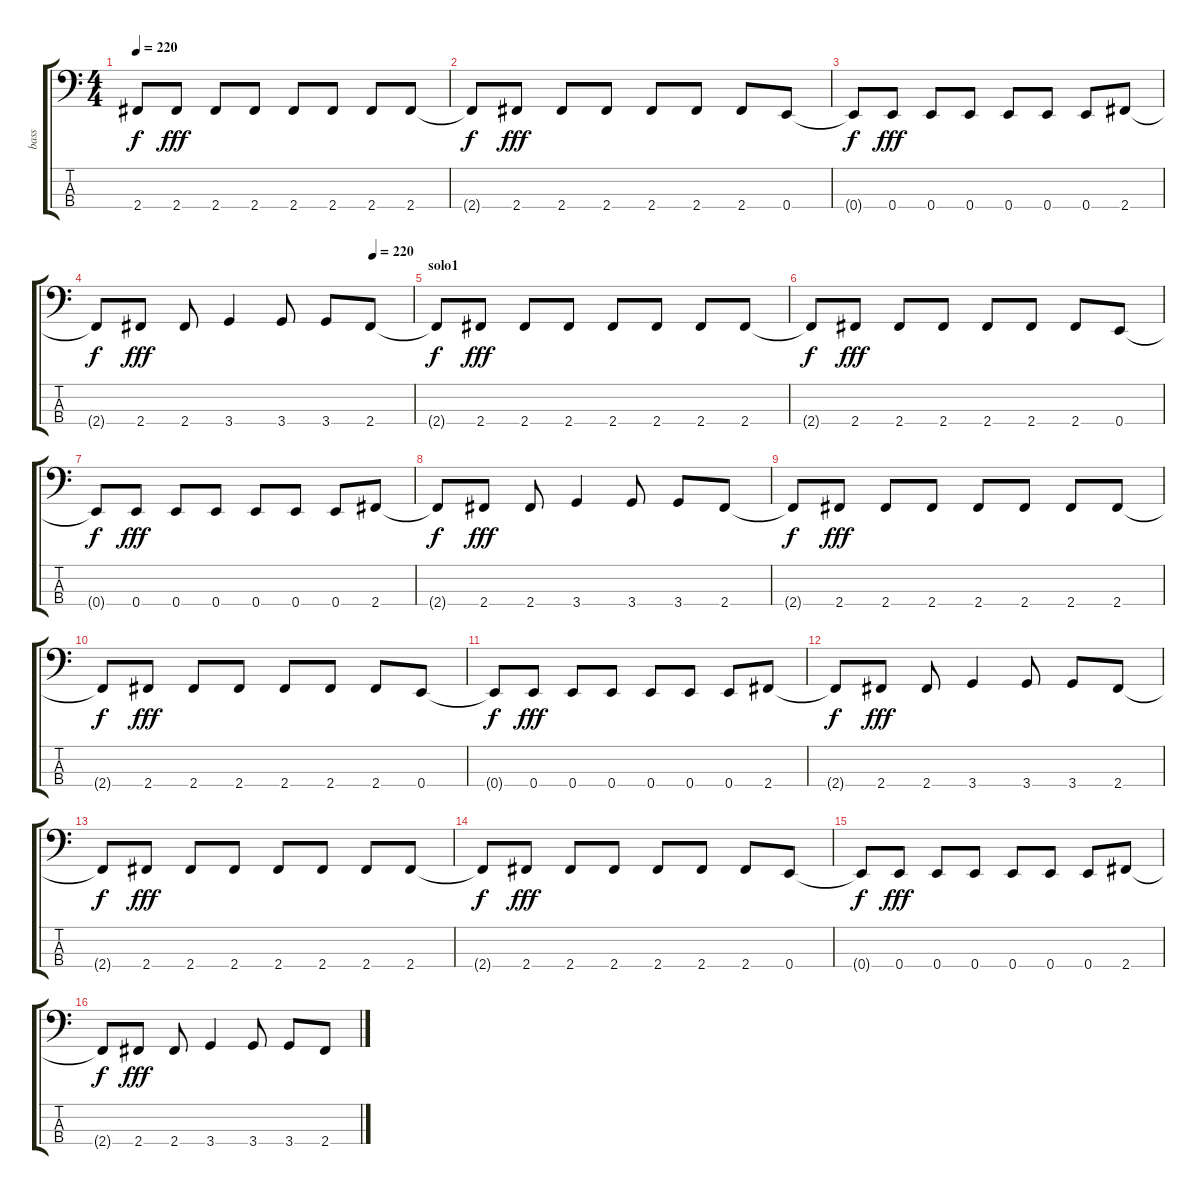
\track ("bass" "bass") {instrument electricbassfinger}
\staff {score tabs}
\tuning (G2 D2 A1 E1) {hide}
\ts (4 4)
\tempo 220
\clef f4
\ks c
2.4{t}.8{dy f} 2.4.8{dy fff} 2.4.8 2.4.8 2.4.8 2.4.8 2.4.8 2.4.8 |
2.4{t}.8{dy f} 2.4.8{dy fff} 2.4.8 2.4.8 2.4.8 2.4.8 2.4.8 0.4.8 |
0.4{t}.8{dy f} 0.4.8{dy fff} 0.4.8 0.4.8 0.4.8 0.4.8 0.4.8 2.4.8 |
\tempo (220 0.875)
2.4{t}.8{dy f} 2.4.8{dy fff} 2.4.8 3.4.4 3.4.8 3.4.8 2.4.8 |
\section ("" "solo1")
2.4{t}.8{dy f} 2.4.8{dy fff} 2.4.8 2.4.8 2.4.8 2.4.8 2.4.8 2.4.8 |
2.4{t}.8{dy f} 2.4.8{dy fff} 2.4.8 2.4.8 2.4.8 2.4.8 2.4.8 0.4.8 |
0.4{t}.8{dy f} 0.4.8{dy fff} 0.4.8 0.4.8 0.4.8 0.4.8 0.4.8 2.4.8 |
2.4{t}.8{dy f} 2.4.8{dy fff} 2.4.8 3.4.4 3.4.8 3.4.8 2.4.8 |
2.4{t}.8{dy f} 2.4.8{dy fff} 2.4.8 2.4.8 2.4.8 2.4.8 2.4.8 2.4.8 |
2.4{t}.8{dy f} 2.4.8{dy fff} 2.4.8 2.4.8 2.4.8 2.4.8 2.4.8 0.4.8 |
0.4{t}.8{dy f} 0.4.8{dy fff} 0.4.8 0.4.8 0.4.8 0.4.8 0.4.8 2.4.8 |
2.4{t}.8{dy f} 2.4.8{dy fff} 2.4.8 3.4.4 3.4.8 3.4.8 2.4.8 |
2.4{t}.8{dy f} 2.4.8{dy fff} 2.4.8 2.4.8 2.4.8 2.4.8 2.4.8 2.4.8 |
2.4{t}.8{dy f} 2.4.8{dy fff} 2.4.8 2.4.8 2.4.8 2.4.8 2.4.8 0.4.8 |
0.4{t}.8{dy f} 0.4.8{dy fff} 0.4.8 0.4.8 0.4.8 0.4.8 0.4.8 2.4.8 |
2.4{t}.8{dy f} 2.4.8{dy fff} 2.4.8 3.4.4 3.4.8 3.4.8 2.4.8
